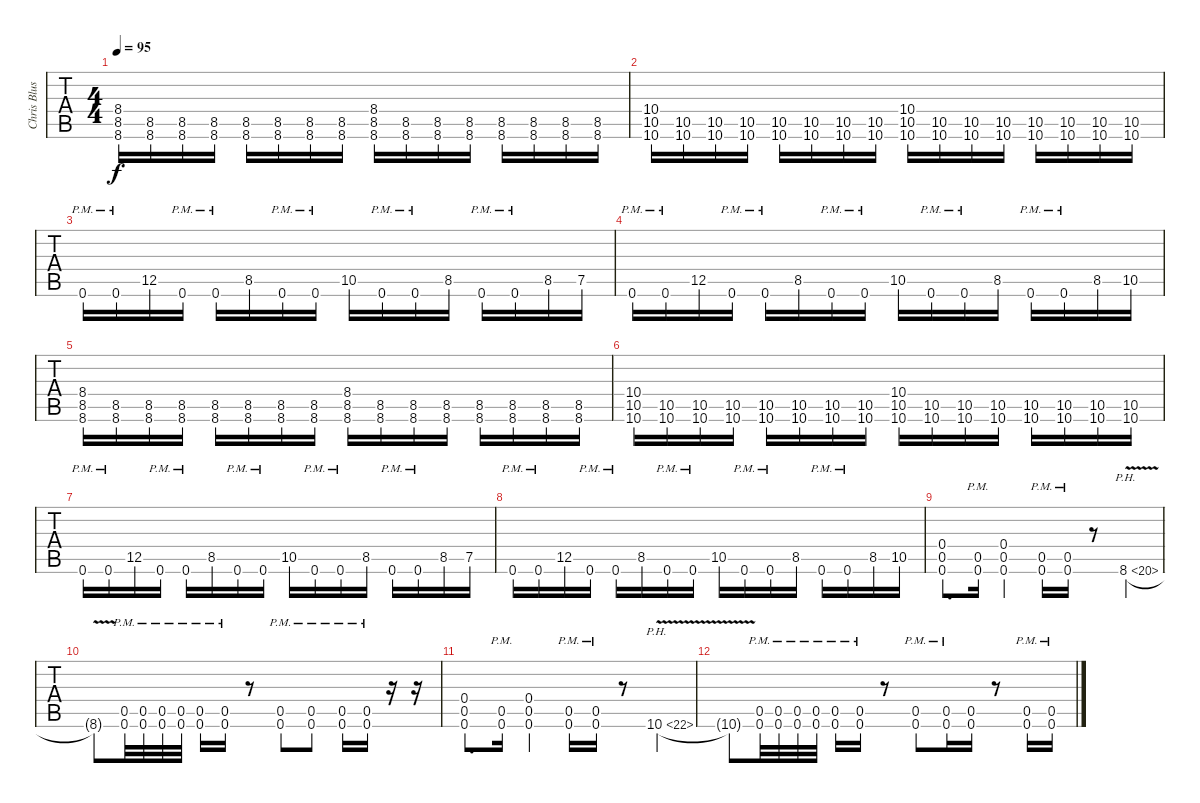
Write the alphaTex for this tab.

\track ("Chris Bluser [Harmony]" "Chris Blus") {instrument distortionguitar}
\staff {tabs}
\tuning (E4 B3 G3 D3 A2 D2) {hide}
\ts (4 4)
\tempo 95
\clef g2
\ks c
(8.4 8.5 8.6).16{dy f} (8.5 8.6).16 (8.5 8.6).16 (8.5 8.6).16 (8.5 8.6).16 (8.5 8.6).16 (8.5 8.6).16 (8.5 8.6).16 (8.4 8.5 8.6).16 (8.5 8.6).16 (8.5 8.6).16 (8.5 8.6).16 (8.5 8.6).16 (8.5 8.6).16 (8.5 8.6).16 (8.5 8.6).16 |
(10.4 10.5 10.6).16 (10.5 10.6).16 (10.5 10.6).16 (10.5 10.6).16 (10.5 10.6).16 (10.5 10.6).16 (10.5 10.6).16 (10.5 10.6).16 (10.4 10.5 10.6).16 (10.5 10.6).16 (10.5 10.6).16 (10.5 10.6).16 (10.5 10.6).16 (10.5 10.6).16 (10.5 10.6).16 (10.5 10.6).16 |
0.6{pm}.16 0.6{pm}.16 12.5.16 0.6{pm}.16 0.6{pm}.16 8.5.16 0.6{pm}.16 0.6{pm}.16 10.5.16 0.6{pm}.16 0.6{pm}.16 8.5.16 0.6{pm}.16 0.6{pm}.16 8.5.16 7.5.16 |
0.6{pm}.16 0.6{pm}.16 12.5.16 0.6{pm}.16 0.6{pm}.16 8.5.16 0.6{pm}.16 0.6{pm}.16 10.5.16 0.6{pm}.16 0.6{pm}.16 8.5.16 0.6{pm}.16 0.6{pm}.16 8.5.16 10.5.16 |
(8.4 8.5 8.6).16 (8.5 8.6).16 (8.5 8.6).16 (8.5 8.6).16 (8.5 8.6).16 (8.5 8.6).16 (8.5 8.6).16 (8.5 8.6).16 (8.4 8.5 8.6).16 (8.5 8.6).16 (8.5 8.6).16 (8.5 8.6).16 (8.5 8.6).16 (8.5 8.6).16 (8.5 8.6).16 (8.5 8.6).16 |
(10.4 10.5 10.6).16 (10.5 10.6).16 (10.5 10.6).16 (10.5 10.6).16 (10.5 10.6).16 (10.5 10.6).16 (10.5 10.6).16 (10.5 10.6).16 (10.4 10.5 10.6).16 (10.5 10.6).16 (10.5 10.6).16 (10.5 10.6).16 (10.5 10.6).16 (10.5 10.6).16 (10.5 10.6).16 (10.5 10.6).16 |
0.6{pm}.16 0.6{pm}.16 12.5.16 0.6{pm}.16 0.6{pm}.16 8.5.16 0.6{pm}.16 0.6{pm}.16 10.5.16 0.6{pm}.16 0.6{pm}.16 8.5.16 0.6{pm}.16 0.6{pm}.16 8.5.16 7.5.16 |
0.6{pm}.16 0.6{pm}.16 12.5.16 0.6{pm}.16 0.6{pm}.16 8.5.16 0.6{pm}.16 0.6{pm}.16 10.5.16 0.6{pm}.16 0.6{pm}.16 8.5.16 0.6{pm}.16 0.6{pm}.16 8.5.16 10.5.16 |
(0.4 0.5 0.6).8{d} (0.5{pm} 0.6).16 (0.4 0.5 0.6).4 (0.5 0.6{pm}).16 (0.5 0.6{pm}).16 r.8 8.6{ph 12 v}.4 |
8.6{t}.8 (0.5{pm} 0.6{pm}).32 (0.5{pm} 0.6{pm}).32 (0.5{pm} 0.6{pm}).32 (0.5{pm} 0.6{pm}).32 (0.5{pm} 0.6{pm}).16 (0.5{pm} 0.6{pm}).16 r.8 (0.5{pm} 0.6{pm}).8 (0.5{pm} 0.6{pm}).8 (0.5{pm} 0.6{pm}).16 (0.5{pm} 0.6{pm}).16 r.16 r.16 |
(0.4 0.5 0.6).8{d} (0.5{pm} 0.6).16 (0.4 0.5 0.6).4 (0.5 0.6{pm}).16 (0.5 0.6{pm}).16 r.8 10.6{ph 12 v}.4 |
10.6{t}.8 (0.5{pm} 0.6{pm}).32 (0.5{pm} 0.6{pm}).32 (0.5{pm} 0.6{pm}).32 (0.5{pm} 0.6{pm}).32 (0.5{pm} 0.6{pm}).16 (0.5{pm} 0.6{pm}).16 r.8 (0.5{pm} 0.6{pm}).8 (0.5{pm} 0.6{pm}).16 (0.5 0.6).16 r.8 (0.5{pm} 0.6).16 (0.5{pm} 0.6).16
